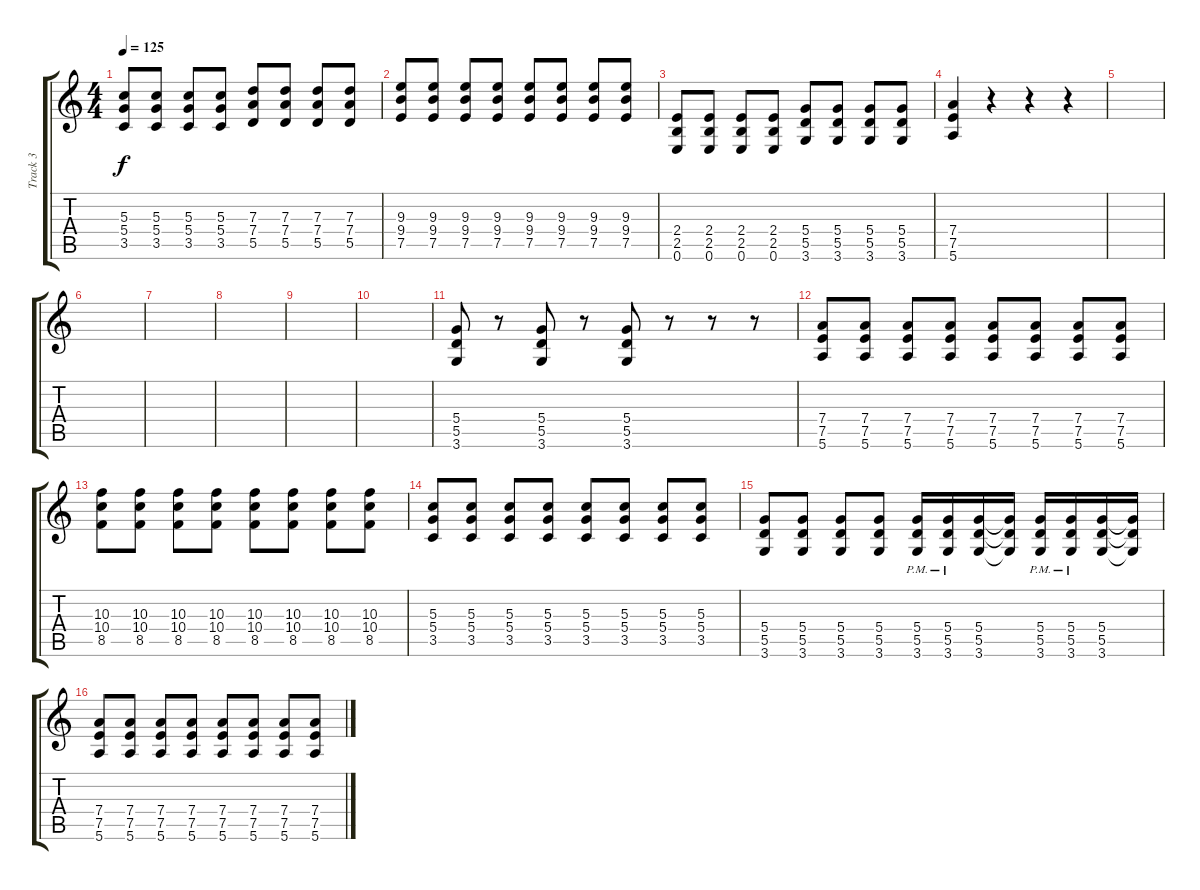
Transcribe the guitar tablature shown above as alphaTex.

\track ("Track 3" "Track 3") {instrument distortionguitar}
\staff {score tabs}
\tuning (E4 B3 G3 D3 A2 E2) {hide}
\ts (4 4)
\tempo 125
\clef g2
\ks c
(5.3 5.4 3.5).8{dy f} (5.3 5.4 3.5).8 (5.3 5.4 3.5).8 (5.3 5.4 3.5).8 (7.3 7.4 5.5).8 (7.3 7.4 5.5).8 (7.3 7.4 5.5).8 (7.3 7.4 5.5).8 |
(9.3 9.4 7.5).8 (9.3 9.4 7.5).8 (9.3 9.4 7.5).8 (9.3 9.4 7.5).8 (9.3 9.4 7.5).8 (9.3 9.4 7.5).8 (9.3 9.4 7.5).8 (9.3 9.4 7.5).8 |
(2.4 2.5 0.6).8 (2.4 2.5 0.6).8 (2.4 2.5 0.6).8 (2.4 2.5 0.6).8 (5.4 5.5 3.6).8 (5.4 5.5 3.6).8 (5.4 5.5 3.6).8 (5.4 5.5 3.6).8 |
(7.4 7.5 5.6).4 r.4 r.4 r.4 |
|
|
|
|
|
|
(5.4 5.5 3.6).8 r.8 (5.4 5.5 3.6).8 r.8 (5.4 5.5 3.6).8 r.8 r.8 r.8 |
(7.4 7.5 5.6).8 (7.4 7.5 5.6).8 (7.4 7.5 5.6).8 (7.4 7.5 5.6).8 (7.4 7.5 5.6).8 (7.4 7.5 5.6).8 (7.4 7.5 5.6).8 (7.4 7.5 5.6).8 |
(10.3 10.4 8.5).8 (10.3 10.4 8.5).8 (10.3 10.4 8.5).8 (10.3 10.4 8.5).8 (10.3 10.4 8.5).8 (10.3 10.4 8.5).8 (10.3 10.4 8.5).8 (10.3 10.4 8.5).8 |
(5.3 5.4 3.5).8 (5.3 5.4 3.5).8 (5.3 5.4 3.5).8 (5.3 5.4 3.5).8 (5.3 5.4 3.5).8 (5.3 5.4 3.5).8 (5.3 5.4 3.5).8 (5.3 5.4 3.5).8 |
(5.4 5.5 3.6).8 (5.4 5.5 3.6).8 (5.4 5.5 3.6).8 (5.4 5.5 3.6).8 (5.4{pm} 5.5{pm} 3.6{pm}).16 (5.4{pm} 5.5{pm} 3.6{pm}).16 (5.4 5.5 3.6).16 (5.4{t} 5.5{t} 3.6{t}).16 (5.4{pm} 5.5{pm} 3.6{pm}).16 (5.4{pm} 5.5{pm} 3.6{pm}).16 (5.4 5.5 3.6).16 (5.4{t} 5.5{t} 3.6{t}).16 |
(7.4 7.5 5.6).8 (7.4 7.5 5.6).8 (7.4 7.5 5.6).8 (7.4 7.5 5.6).8 (7.4 7.5 5.6).8 (7.4 7.5 5.6).8 (7.4 7.5 5.6).8 (7.4 7.5 5.6).8
